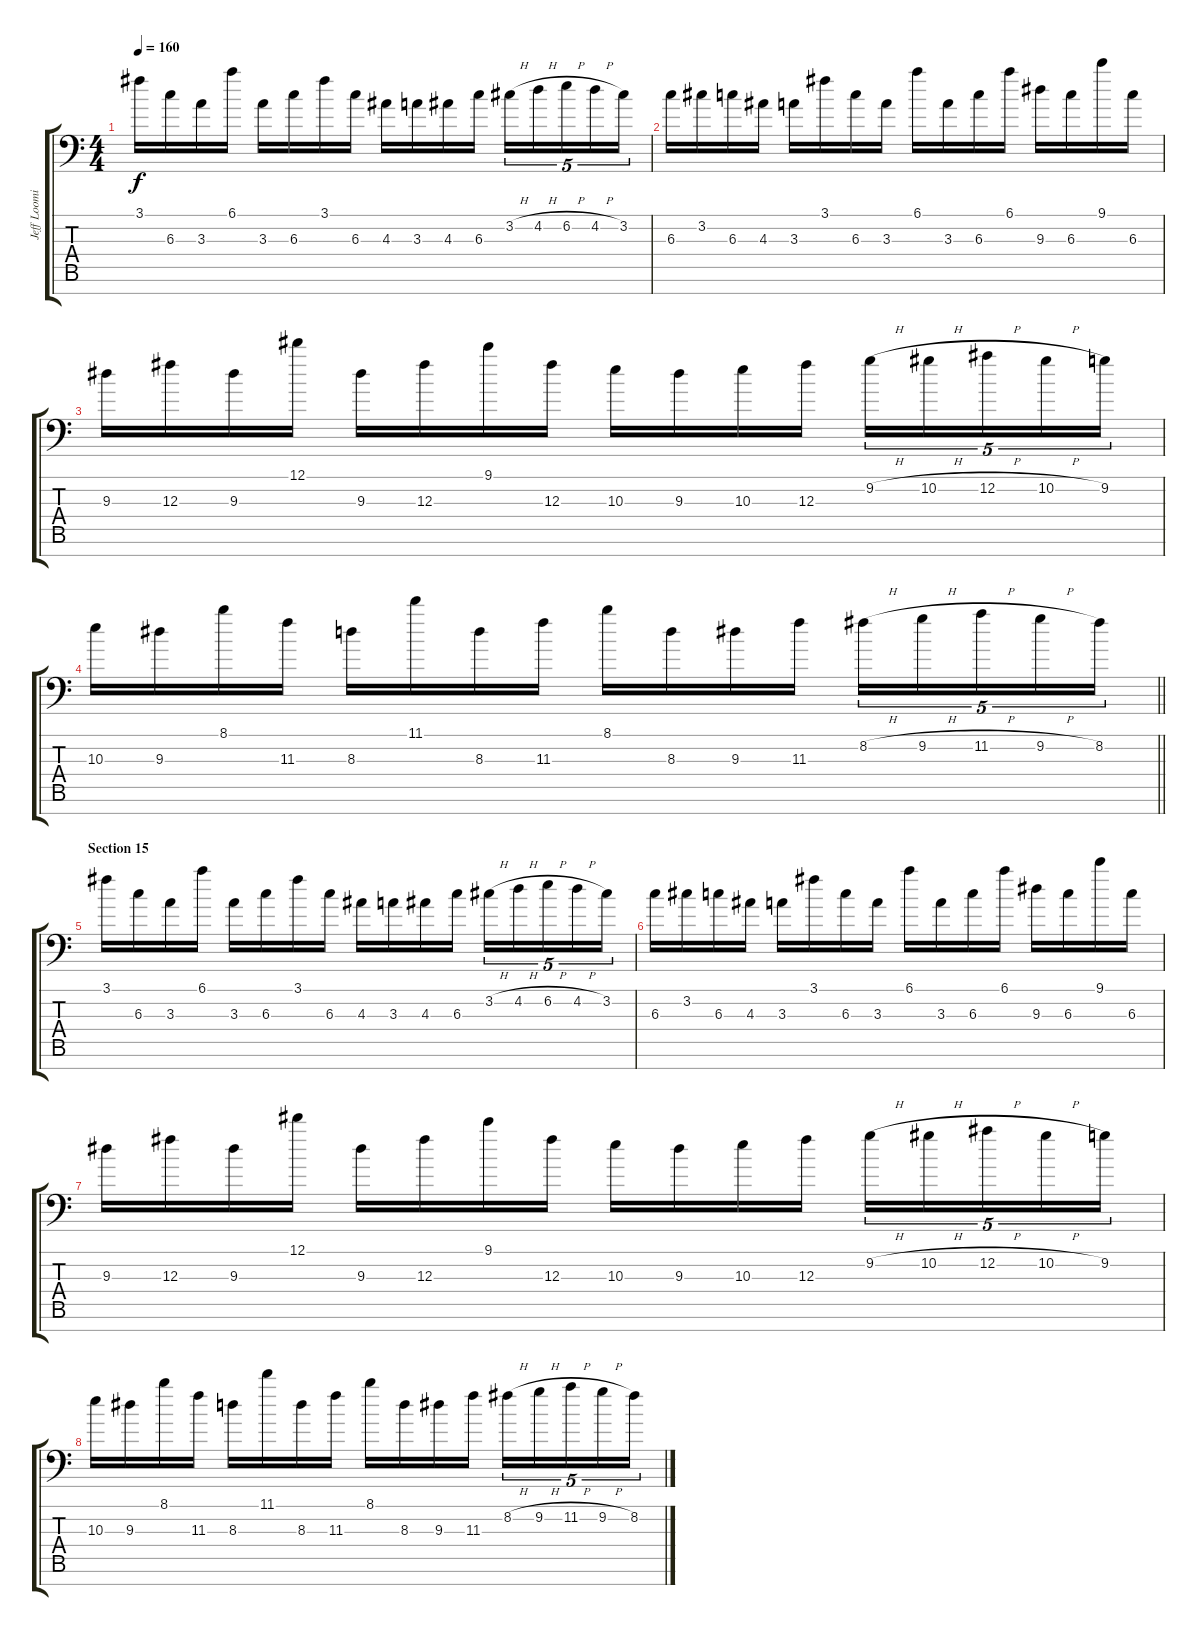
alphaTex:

\track ("Jeff Loomis - lead guitar 1" "Jeff Loomi") {instrument distortionguitar}
\staff {score tabs}
\tuning (Eb4 Bb3 Gb3 Db3 Ab2 Eb2 Bb1) {hide}
\ts (4 4)
\tempo 160
\clef f4
\ks c
3.1.16{dy f} 6.3.16 3.3.16 6.1.16 3.3.16 6.3.16 3.1.16 6.3.16 4.3.16 3.3.16 4.3.16 6.3.16 3.2{h}.16{tu (5 4)} 4.2{h}.16{tu (5 4)} 6.2{h}.16{tu (5 4)} 4.2{h}.16{tu (5 4)} 3.2.16{tu (5 4)} |
6.3.16 3.2.16 6.3.16 4.3.16 3.3.16 3.1.16 6.3.16 3.3.16 6.1.16 3.3.16 6.3.16 6.1.16 9.3.16 6.3.16 9.1.16 6.3.16 |
9.3.16 12.3.16 9.3.16 12.1.16 9.3.16 12.3.16 9.1.16 12.3.16 10.3.16 9.3.16 10.3.16 12.3.16 9.2{h}.16{tu (5 4)} 10.2{h}.16{tu (5 4)} 12.2{h}.16{tu (5 4)} 10.2{h}.16{tu (5 4)} 9.2.16{tu (5 4)} |
\barLineRight lightlight
10.3.16 9.3.16 8.1.16 11.3.16 8.3.16 11.1.16 8.3.16 11.3.16 8.1.16 8.3.16 9.3.16 11.3.16 8.2{h}.16{tu (5 4)} 9.2{h}.16{tu (5 4)} 11.2{h}.16{tu (5 4)} 9.2{h}.16{tu (5 4)} 8.2.16{tu (5 4)} |
\section ("" "Section 15")
3.1.16 6.3.16 3.3.16 6.1.16 3.3.16 6.3.16 3.1.16 6.3.16 4.3.16 3.3.16 4.3.16 6.3.16 3.2{h}.16{tu (5 4)} 4.2{h}.16{tu (5 4)} 6.2{h}.16{tu (5 4)} 4.2{h}.16{tu (5 4)} 3.2.16{tu (5 4)} |
6.3.16 3.2.16 6.3.16 4.3.16 3.3.16 3.1.16 6.3.16 3.3.16 6.1.16 3.3.16 6.3.16 6.1.16 9.3.16 6.3.16 9.1.16 6.3.16 |
9.3.16 12.3.16 9.3.16 12.1.16 9.3.16 12.3.16 9.1.16 12.3.16 10.3.16 9.3.16 10.3.16 12.3.16 9.2{h}.16{tu (5 4)} 10.2{h}.16{tu (5 4)} 12.2{h}.16{tu (5 4)} 10.2{h}.16{tu (5 4)} 9.2.16{tu (5 4)} |
10.3.16 9.3.16 8.1.16 11.3.16 8.3.16 11.1.16 8.3.16 11.3.16 8.1.16 8.3.16 9.3.16 11.3.16 8.2{h}.16{tu (5 4)} 9.2{h}.16{tu (5 4)} 11.2{h}.16{tu (5 4)} 9.2{h}.16{tu (5 4)} 8.2.16{tu (5 4)}
